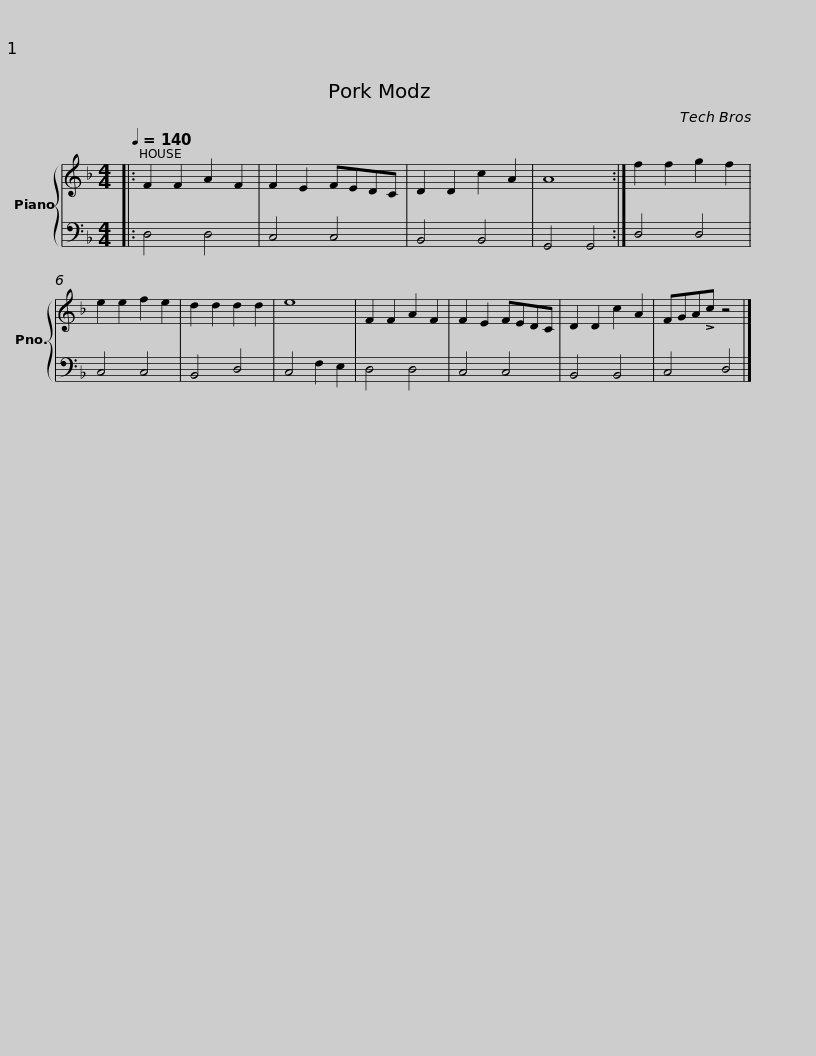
X:1
%%score { 1 | 2 }
L:1/8
Q:1/4=140
M:4/4
I:linebreak $
K:F
V:1 treble
V:2 bass
V:1
|: F2 F2 A2 F2 | F2 E2 FEDC | D2 D2 c2 A2 | A8 :|$ f2 f2 g2 f2 | %5
 e2 e2 f2 e2 | d2 d2 d2 d2 | e8 |$ F2 F2 A2 F2 | F2 E2 FEDC | %10
 D2 D2 c2 A2 | FGA!>!c z4 |] %12
V:2
|: D,4 D,4 | C,4 C,4 | B,,4 B,,4 | G,,4 G,,4 :|$ D,4 D,4 | %5
 C,4 C,4 | B,,4 D,4 | C,4 F,2 E,2 |$ D,4 D,4 | C,4 C,4 | %10
 B,,4 B,,4 | C,4 D,4 |] %12
